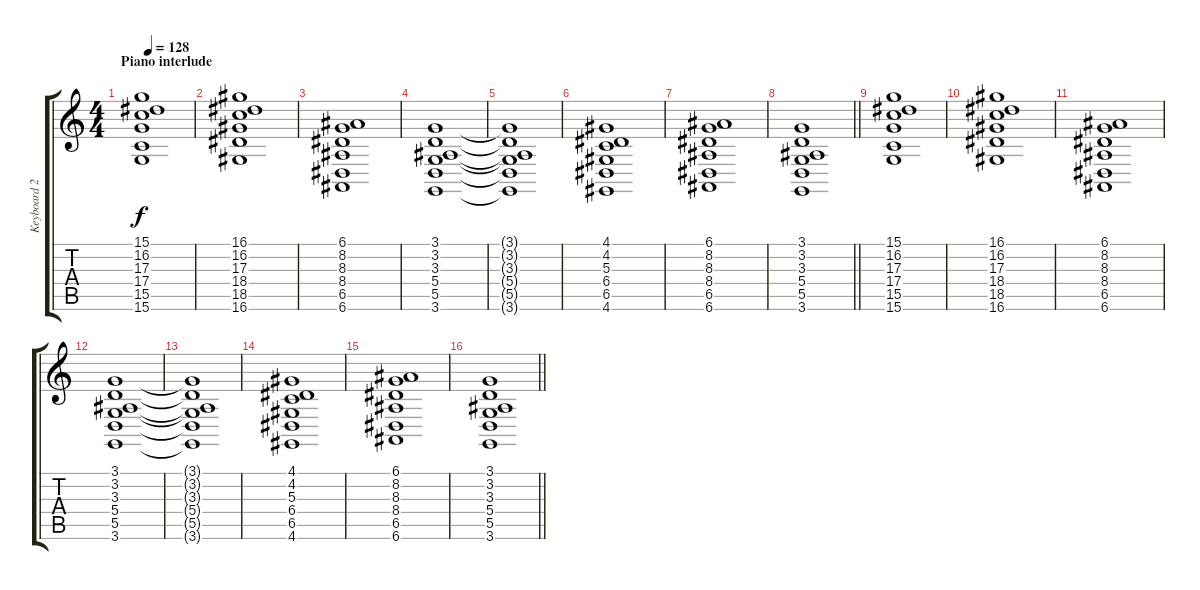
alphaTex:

\track ("Keyboard 2" "Keyboard 2") {instrument stringensemble2}
\staff {score tabs}
\tuning (E4 B3 G3 D3 A2 E2) {hide}
\ts (4 4)
\section ("" "Piano interlude")
\tempo 128
\clef g2
\ks c
(15.1 16.2 17.3 17.4 15.5 15.6).1{dy f} |
(16.1 16.2 17.3 18.4 18.5 16.6).1 |
(6.1 8.2 8.3 8.4 6.5 6.6).1 |
(3.1 3.2 3.3 5.4 5.5 3.6).1 |
(3.1{t} 3.2{t} 3.3{t} 5.4{t} 5.5{t} 3.6{t}).1 |
(4.1 4.2 5.3 6.4 6.5 4.6).1 |
(6.1 8.2 8.3 8.4 6.5 6.6).1 |
\barLineRight lightlight
(3.1 3.2 3.3 5.4 5.5 3.6).1 |
(15.1 16.2 17.3 17.4 15.5 15.6).1 |
(16.1 16.2 17.3 18.4 18.5 16.6).1 |
(6.1 8.2 8.3 8.4 6.5 6.6).1 |
(3.1 3.2 3.3 5.4 5.5 3.6).1 |
(3.1{t} 3.2{t} 3.3{t} 5.4{t} 5.5{t} 3.6{t}).1 |
(4.1 4.2 5.3 6.4 6.5 4.6).1 |
(6.1 8.2 8.3 8.4 6.5 6.6).1 |
\barLineRight lightlight
(3.1 3.2 3.3 5.4 5.5 3.6).1
